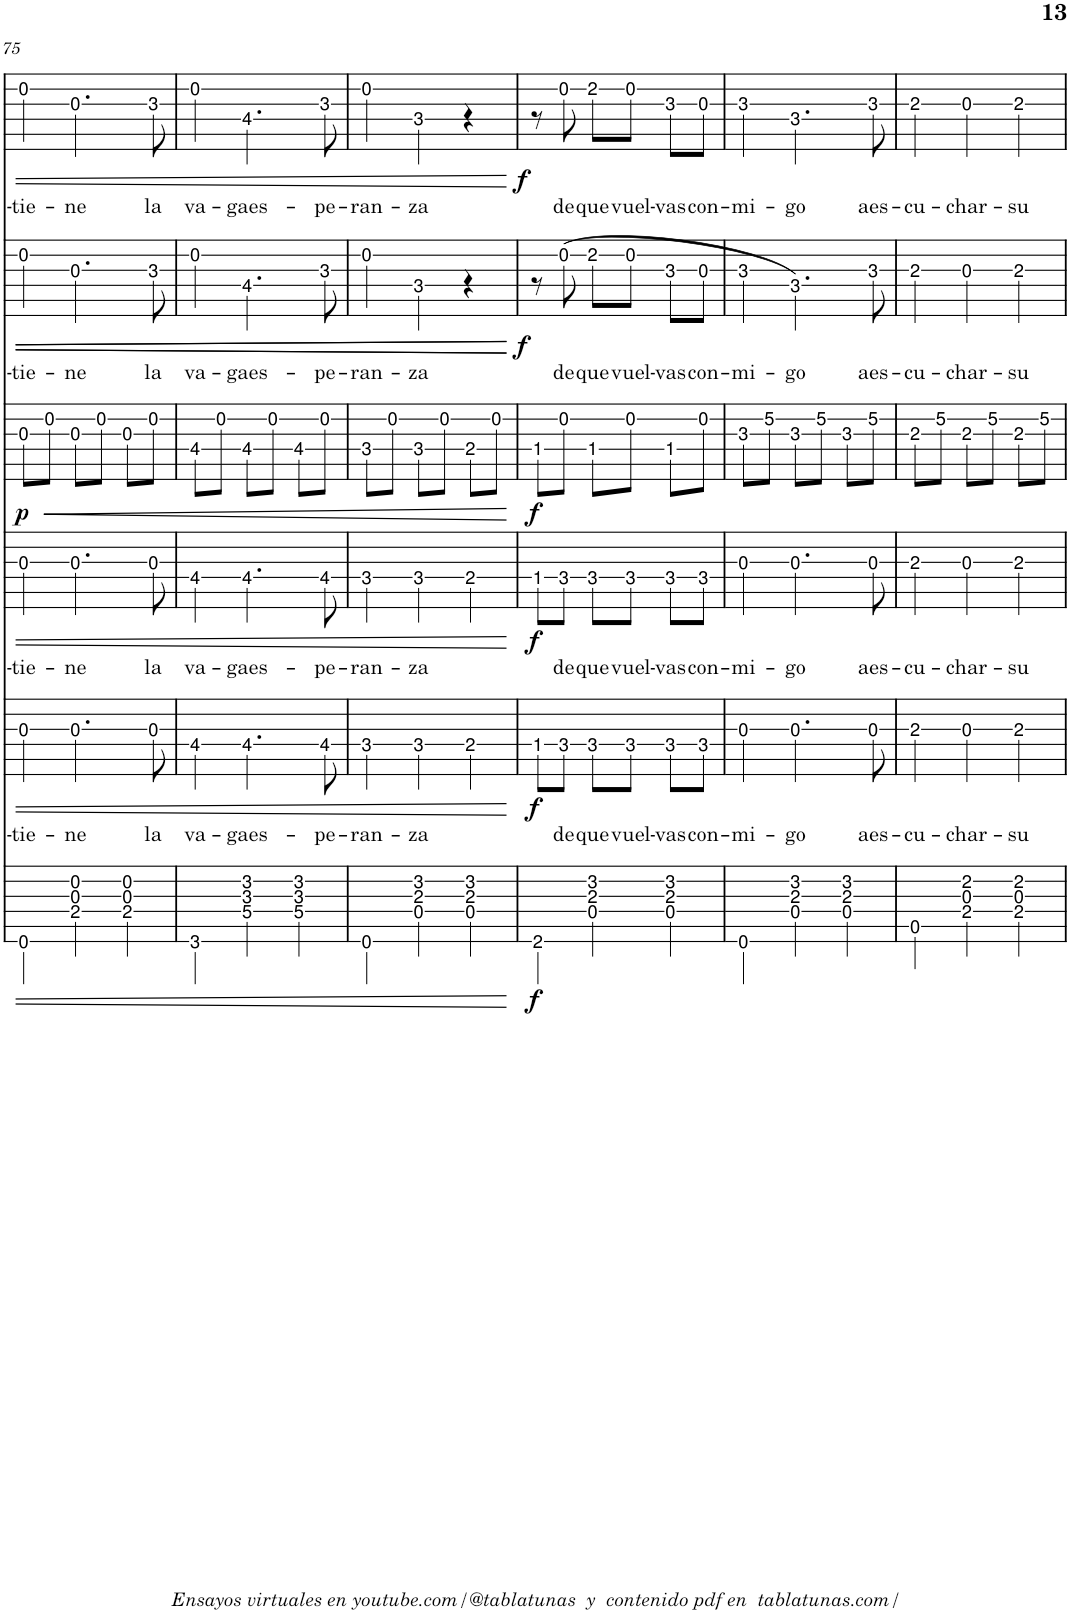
**kern	**dynam	**kern	**text	**dynam	**kern	**text	**dynam	**kern	**dynam	**kern	**text	**dynam	**kern	**text	**dynam
*part6	*part6	*part5	*part5	*part5	*part4	*part4	*part4	*part3	*part3	*part2	*part2	*part2	*part1	*part1	*part1
*staff6	*staff6	*staff5	*staff5	*staff5	*staff4	*staff4	*staff4	*staff3	*staff3	*staff2	*staff2	*staff2	*staff1	*staff1	*staff1
*I"Guitarra	*	*I"Laúd	*	*	*I"Bajo	*	*	*I"Bandurria 2	*	*I"Bandurria 1	*	*	*I"Mezzo	*	*
!!LO:PB:g=z
*	*	*	*	*	*	*	*	*	*	*	*	*	*	*	*
*k[f#]	*	*k[f#]	*	*	*k[f#]	*	*	*k[f#]	*	*k[f#]	*	*	*k[f#]	*	*
*M3/4	*	*M3/4	*	*	*M3/4	*	*	*M3/4	*	*M3/4	*	*	*M3/4	*	*
=75	=75	=75	=75	=75	=75	=75	=75	=75	=75	=75	=75	=75	=75	=75	=75
!	!	!	!LO:LY:b	!	!	!LO:LY:b	!	!	!LO:HP:b	!	!LO:LY:b	!	!	!LO:LY:b	!
!	!	!	!	!	!	!	!	!	!LO:DY:n=1:b	!	!	!	!	!	!
4EE\	.	4B\	-tie-	.	4B\	-tie-	.	8b\L	< p	4ee\	-tie-	.	4ee\	-tie-	.
.	.	.	.	.	.	.	.	8ee\J	.	.	.	.	.	.	.
!	!	!	!LO:LY:b	!	!	!LO:LY:b	!	!	!	!	!LO:LY:b	!	!	!LO:LY:b	!
4E\ 4G\ 4B\	.	4.B\	-ne	.	4.B\	-ne	.	8b\L	.	4.b\	-ne	.	4.b\	-ne	.
.	.	.	.	.	.	.	.	8ee\J	.	.	.	.	.	.	.
4E\ 4G\ 4B\	.	.	.	.	.	.	.	8b\L	.	.	.	.	.	.	.
!	!	!	!LO:LY:b	!	!	!LO:LY:b	!	!	!	!	!LO:LY:b	!	!	!LO:LY:b	!
.	.	8B\	la	.	8B\	la	.	8ee\J	.	8dd\	la	.	8dd\	la	.
=76	=76	=76	=76	=76	=76	=76	=76	=76	=76	=76	=76	=76	=76	=76	=76
!	!	!	!LO:LY:b	!	!	!LO:LY:b	!	!	!	!	!LO:LY:b	!	!	!LO:LY:b	!
4GG\	.	4B-X\	va-	.	4B-X\	va-	.	8b-X\L	.	4ee\	va-	.	4ee\	va-	.
.	.	.	.	.	.	.	.	8ee\J	.	.	.	.	.	.	.
!	!	!	!LO:LY:b	!	!	!LO:LY:b	!	!	!	!	!LO:LY:b	!	!	!LO:LY:b	!
4G\ 4B-X\ 4d\	.	4.B-\	-gaes-	.	4.B-\	-gaes-	.	8b-\L	.	4.b-X\	-gaes-	.	4.b-X\	-gaes-	.
.	.	.	.	.	.	.	.	8ee\J	.	.	.	.	.	.	.
4G\ 4B-\ 4d\	.	.	.	.	.	.	.	8b-\L	.	.	.	.	.	.	.
!	!	!	!LO:LY:b	!	!	!LO:LY:b	!	!	!	!	!LO:LY:b	!	!	!LO:LY:b	!
.	.	8B-\	-pe-	.	8B-\	-pe-	.	8ee\J	.	8dd\	-pe-	.	8dd\	-pe-	.
=77	=77	=77	=77	=77	=77	=77	=77	=77	=77	=77	=77	=77	=77	=77	=77
!	!	!	!LO:LY:b	!	!	!LO:LY:b	!	!	!	!	!LO:LY:b	!	!	!LO:LY:b	!
4DD\	.	4A\	-ran-	.	4A\	-ran-	.	8a\L	.	4ee\	-ran-	.	4ee\	-ran-	.
.	.	.	.	.	.	.	.	8ee\J	.	.	.	.	.	.	.
!	!	!	!LO:LY:b	!	!	!LO:LY:b	!	!	!	!	!LO:LY:b	!	!	!LO:LY:b	!
4D\ 4A\ 4d\	.	4A\	-za	.	4A\	-za	.	8a\L	.	4a\	-za	.	4a\	-za	.
.	.	.	.	.	.	.	.	8ee\J	.	.	.	.	.	.	.
4D\ 4A\ 4d\	.	4G#X\	.	.	4G#X\	.	.	8g#X\L	.	4r	.	.	4r	.	.
.	.	.	.	.	.	.	.	8ee\J	.	.	.	.	.	.	.
.	.	.	.	.	.	.	.	.	[	.	.	.	.	.	.
=78	=78	=78	=78	=78	=78	=78	=78	=78	=78	=78	=78	=78	=78	=78	=78
!	!LO:DY:b	!	!	!LO:DY:b	!	!	!LO:DY:b	!	!LO:DY:b	!	!	!LO:DY:b	!	!	!LO:DY:b
4FF#\	f	8G\L	.	f	8G\L	.	f	8g\L	f	8r	.	f	8r	.	f
!	!	!	!LO:LY:b	!	!	!LO:LY:b	!	!	!	!	!LO:LY:b	!	!	!LO:LY:b	!
.	.	8A\J	de	.	8A\J	de	.	8ee\J	.	(8ee\	de	.	8ee\	de	.
!	!	!	!LO:LY:b	!	!	!LO:LY:b	!	!	!	!	!LO:LY:b	!	!	!LO:LY:b	!
4D\ 4A\ 4d\	.	8A\L	que	.	8A\L	que	.	8g\L	.	8ff#\L	que	.	8ff#\L	que	.
!	!	!	!LO:LY:b	!	!	!LO:LY:b	!	!	!	!	!LO:LY:b	!	!	!LO:LY:b	!
.	.	8A\J	vuel-	.	8A\J	vuel-	.	8ee\J	.	8ee\J	vuel-	.	8ee\J	vuel-	.
!	!	!	!LO:LY:b	!	!	!LO:LY:b	!	!	!	!	!LO:LY:b	!	!	!LO:LY:b	!
4D\ 4A\ 4d\	.	8A\L	-vas	.	8A\L	-vas	.	8g\L	.	8dd\L	-vas	.	8dd\L	-vas	.
!	!	!	!LO:LY:b	!	!	!LO:LY:b	!	!	!	!	!LO:LY:b	!	!	!LO:LY:b	!
.	.	8A\J	con-	.	8A\J	con-	.	8ee\J	.	8b\J	con-	.	8b\J	con-	.
=79	=79	=79	=79	=79	=79	=79	=79	=79	=79	=79	=79	=79	=79	=79	=79
!	!	!	!LO:LY:b	!	!	!LO:LY:b	!	!	!	!	!LO:LY:b	!	!	!LO:LY:b	!
4DD\	.	4B\	-mi-	.	4B\	-mi-	.	8dd\L	.	4dd\	-mi-	.	4dd\	-mi-	.
.	.	.	.	.	.	.	.	8aa\J	.	.	.	.	.	.	.
!	!	!	!LO:LY:b	!	!	!LO:LY:b	!	!	!	!	!LO:LY:b	!	!	!LO:LY:b	!
4D\ 4A\ 4d\	.	4.B\	-go	.	4.B\	-go	.	8dd\L	.	4.a\)	-go	.	4.a\	-go	.
.	.	.	.	.	.	.	.	8aa\J	.	.	.	.	.	.	.
4D\ 4A\ 4d\	.	.	.	.	.	.	.	8dd\L	.	.	.	.	.	.	.
!	!	!	!LO:LY:b	!	!	!LO:LY:b	!	!	!	!	!LO:LY:b	!	!	!LO:LY:b	!
.	.	8B\	aes-	.	8B\	aes-	.	8aa\J	.	8dd\	aes-	.	8dd\	aes-	.
=80	=80	=80	=80	=80	=80	=80	=80	=80	=80	=80	=80	=80	=80	=80	=80
!	!	!	!LO:LY:b	!	!	!LO:LY:b	!	!	!	!	!LO:LY:b	!	!	!LO:LY:b	!
4AA\	.	4c#\	-cu-	.	4c#\	-cu-	.	8cc#X\L	.	4cc#X\	-cu-	.	4cc#X\	-cu-	.
.	.	.	.	.	.	.	.	8aa\J	.	.	.	.	.	.	.
!	!	!	!LO:LY:b	!	!	!LO:LY:b	!	!	!	!	!LO:LY:b	!	!	!LO:LY:b	!
4E\ 4G\ 4c#X\	.	4B\	-char-	.	4B\	-char-	.	8cc#\L	.	4b\	-char-	.	4b\	-char-	.
.	.	.	.	.	.	.	.	8aa\J	.	.	.	.	.	.	.
!	!	!	!LO:LY:b	!	!	!LO:LY:b	!	!	!	!	!LO:LY:b	!	!	!LO:LY:b	!
4E\ 4G\ 4c#\	.	4d-\	-su	.	4d-\	-su	.	8cc#\L	.	4cc#\	-su	.	4cc#\	-su	.
.	.	.	.	.	.	.	.	8aa\J	.	.	.	.	.	.	.
=	=	=	=	=	=	=	=	=	=	=	=	=	=	=	=
*-	*-	*-	*-	*-	*-	*-	*-	*-	*-	*-	*-	*-	*-	*-	*-
